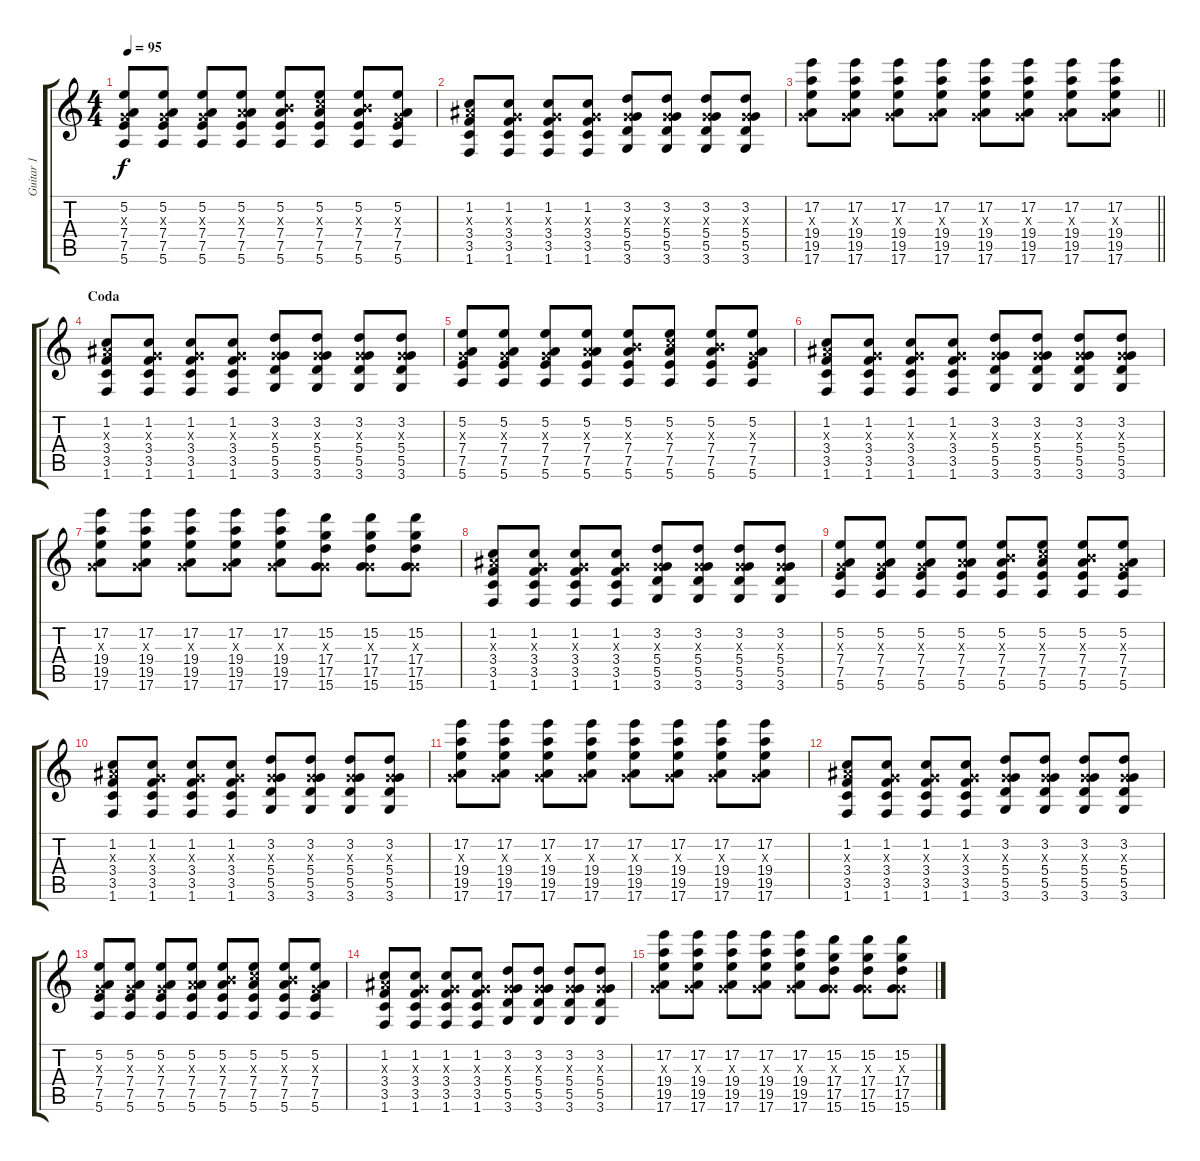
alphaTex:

\track ("Guitar 1" "Guitar 1") {instrument electricguitarclean}
\staff {score tabs}
\tuning (E4 B3 G3 D3 A2 E2) {hide}
\ts (4 4)
\tempo 95
\clef g2
\ks c
(5.2 0.3{x} 7.4 7.5 5.6).8{dy f} (5.2 0.3{x} 7.4 7.5 5.6).8 (5.2 0.3{x} 7.4 7.5 5.6).8 (5.2 2.3{x} 7.4 7.5 5.6).8 (5.2 4.3{x} 7.4 7.5 5.6).8 (5.2 5.3{x} 7.4 7.5 5.6).8 (5.2 4.3{x} 7.4 7.5 5.6).8 (5.2 0.3{x} 7.4 7.5 5.6).8 |
(1.2 3.3{x} 3.4 3.5 1.6).8 (1.2 0.3{x} 3.4 3.5 1.6).8 (1.2 0.3{x} 3.4 3.5 1.6).8 (1.2 0.3{x} 3.4 3.5 1.6).8 (3.2 0.3{x} 5.4 5.5 3.6).8 (3.2 0.3{x} 5.4 5.5 3.6).8 (3.2 0.3{x} 5.4 5.5 3.6).8 (3.2 0.3{x} 5.4 5.5 3.6).8 |
\barLineRight lightlight
(17.2 0.3{x} 19.4 19.5 17.6).8 (17.2 0.3{x} 19.4 19.5 17.6).8 (17.2 0.3{x} 19.4 19.5 17.6).8 (17.2 0.3{x} 19.4 19.5 17.6).8 (17.2 0.3{x} 19.4 19.5 17.6).8 (17.2 0.3{x} 19.4 19.5 17.6).8 (17.2 0.3{x} 19.4 19.5 17.6).8 (17.2 0.3{x} 19.4 19.5 17.6).8 |
\section ("" "Coda")
(1.2 3.3{x} 3.4 3.5 1.6).8 (1.2 0.3{x} 3.4 3.5 1.6).8 (1.2 0.3{x} 3.4 3.5 1.6).8 (1.2 0.3{x} 3.4 3.5 1.6).8 (3.2 0.3{x} 5.4 5.5 3.6).8 (3.2 0.3{x} 5.4 5.5 3.6).8 (3.2 0.3{x} 5.4 5.5 3.6).8 (3.2 0.3{x} 5.4 5.5 3.6).8 |
(5.2 0.3{x} 7.4 7.5 5.6).8 (5.2 0.3{x} 7.4 7.5 5.6).8 (5.2 0.3{x} 7.4 7.5 5.6).8 (5.2 2.3{x} 7.4 7.5 5.6).8 (5.2 4.3{x} 7.4 7.5 5.6).8 (5.2 5.3{x} 7.4 7.5 5.6).8 (5.2 4.3{x} 7.4 7.5 5.6).8 (5.2 0.3{x} 7.4 7.5 5.6).8 |
(1.2 3.3{x} 3.4 3.5 1.6).8 (1.2 0.3{x} 3.4 3.5 1.6).8 (1.2 0.3{x} 3.4 3.5 1.6).8 (1.2 0.3{x} 3.4 3.5 1.6).8 (3.2 0.3{x} 5.4 5.5 3.6).8 (3.2 0.3{x} 5.4 5.5 3.6).8 (3.2 0.3{x} 5.4 5.5 3.6).8 (3.2 0.3{x} 5.4 5.5 3.6).8 |
(17.2 0.3{x} 19.4 19.5 17.6).8 (17.2 0.3{x} 19.4 19.5 17.6).8 (17.2 0.3{x} 19.4 19.5 17.6).8 (17.2 0.3{x} 19.4 19.5 17.6).8 (17.2 0.3{x} 19.4 19.5 17.6).8 (15.2 0.3{x} 17.4 17.5 15.6).8 (15.2 0.3{x} 17.4 17.5 15.6).8 (15.2 0.3{x} 17.4 17.5 15.6).8 |
(1.2 3.3{x} 3.4 3.5 1.6).8 (1.2 0.3{x} 3.4 3.5 1.6).8 (1.2 0.3{x} 3.4 3.5 1.6).8 (1.2 0.3{x} 3.4 3.5 1.6).8 (3.2 0.3{x} 5.4 5.5 3.6).8 (3.2 0.3{x} 5.4 5.5 3.6).8 (3.2 0.3{x} 5.4 5.5 3.6).8 (3.2 0.3{x} 5.4 5.5 3.6).8 |
(5.2 0.3{x} 7.4 7.5 5.6).8 (5.2 0.3{x} 7.4 7.5 5.6).8 (5.2 0.3{x} 7.4 7.5 5.6).8 (5.2 2.3{x} 7.4 7.5 5.6).8 (5.2 4.3{x} 7.4 7.5 5.6).8 (5.2 5.3{x} 7.4 7.5 5.6).8 (5.2 4.3{x} 7.4 7.5 5.6).8 (5.2 0.3{x} 7.4 7.5 5.6).8 |
(1.2 3.3{x} 3.4 3.5 1.6).8 (1.2 0.3{x} 3.4 3.5 1.6).8 (1.2 0.3{x} 3.4 3.5 1.6).8 (1.2 0.3{x} 3.4 3.5 1.6).8 (3.2 0.3{x} 5.4 5.5 3.6).8 (3.2 0.3{x} 5.4 5.5 3.6).8 (3.2 0.3{x} 5.4 5.5 3.6).8 (3.2 0.3{x} 5.4 5.5 3.6).8 |
(17.2 0.3{x} 19.4 19.5 17.6).8 (17.2 0.3{x} 19.4 19.5 17.6).8 (17.2 0.3{x} 19.4 19.5 17.6).8 (17.2 0.3{x} 19.4 19.5 17.6).8 (17.2 0.3{x} 19.4 19.5 17.6).8 (17.2 0.3{x} 19.4 19.5 17.6).8 (17.2 0.3{x} 19.4 19.5 17.6).8 (17.2 0.3{x} 19.4 19.5 17.6).8 |
(1.2 3.3{x} 3.4 3.5 1.6).8{volume 0} (1.2 0.3{x} 3.4 3.5 1.6).8 (1.2 0.3{x} 3.4 3.5 1.6).8 (1.2 0.3{x} 3.4 3.5 1.6).8 (3.2 0.3{x} 5.4 5.5 3.6).8 (3.2 0.3{x} 5.4 5.5 3.6).8 (3.2 0.3{x} 5.4 5.5 3.6).8 (3.2 0.3{x} 5.4 5.5 3.6).8 |
(5.2 0.3{x} 7.4 7.5 5.6).8 (5.2 0.3{x} 7.4 7.5 5.6).8 (5.2 0.3{x} 7.4 7.5 5.6).8 (5.2 2.3{x} 7.4 7.5 5.6).8 (5.2 4.3{x} 7.4 7.5 5.6).8 (5.2 5.3{x} 7.4 7.5 5.6).8 (5.2 4.3{x} 7.4 7.5 5.6).8 (5.2 0.3{x} 7.4 7.5 5.6).8 |
(1.2 3.3{x} 3.4 3.5 1.6).8 (1.2 0.3{x} 3.4 3.5 1.6).8 (1.2 0.3{x} 3.4 3.5 1.6).8 (1.2 0.3{x} 3.4 3.5 1.6).8 (3.2 0.3{x} 5.4 5.5 3.6).8 (3.2 0.3{x} 5.4 5.5 3.6).8 (3.2 0.3{x} 5.4 5.5 3.6).8 (3.2 0.3{x} 5.4 5.5 3.6).8 |
(17.2 0.3{x} 19.4 19.5 17.6).8 (17.2 0.3{x} 19.4 19.5 17.6).8 (17.2 0.3{x} 19.4 19.5 17.6).8 (17.2 0.3{x} 19.4 19.5 17.6).8 (17.2 0.3{x} 19.4 19.5 17.6).8 (15.2 0.3{x} 17.4 17.5 15.6).8 (15.2 0.3{x} 17.4 17.5 15.6).8 (15.2 0.3{x} 17.4 17.5 15.6).8
